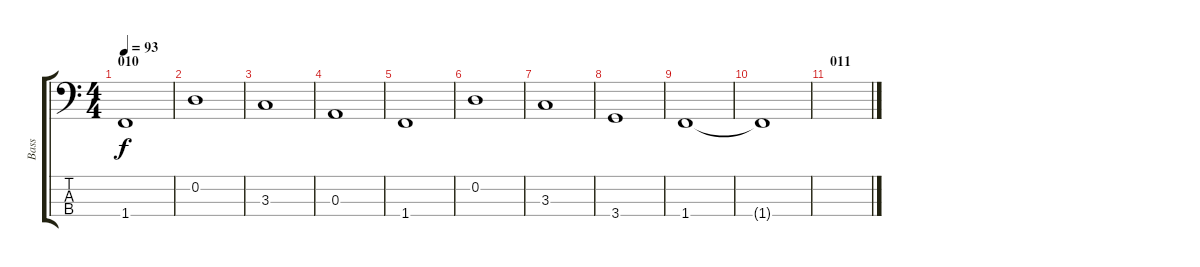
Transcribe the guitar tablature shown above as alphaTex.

\track ("Bass" "Bass") {instrument electricbassfinger}
\staff {score tabs}
\tuning (G2 D2 A1 E1) {hide}
\ts (4 4)
\section ("" "010")
\tempo 93
\clef f4
\ks c
1.4.1{dy f} |
0.2.1 |
3.3.1 |
0.3.1 |
1.4.1 |
0.2.1 |
3.3.1 |
3.4.1 |
1.4.1 |
1.4{t}.1 |
\section ("" "011")
